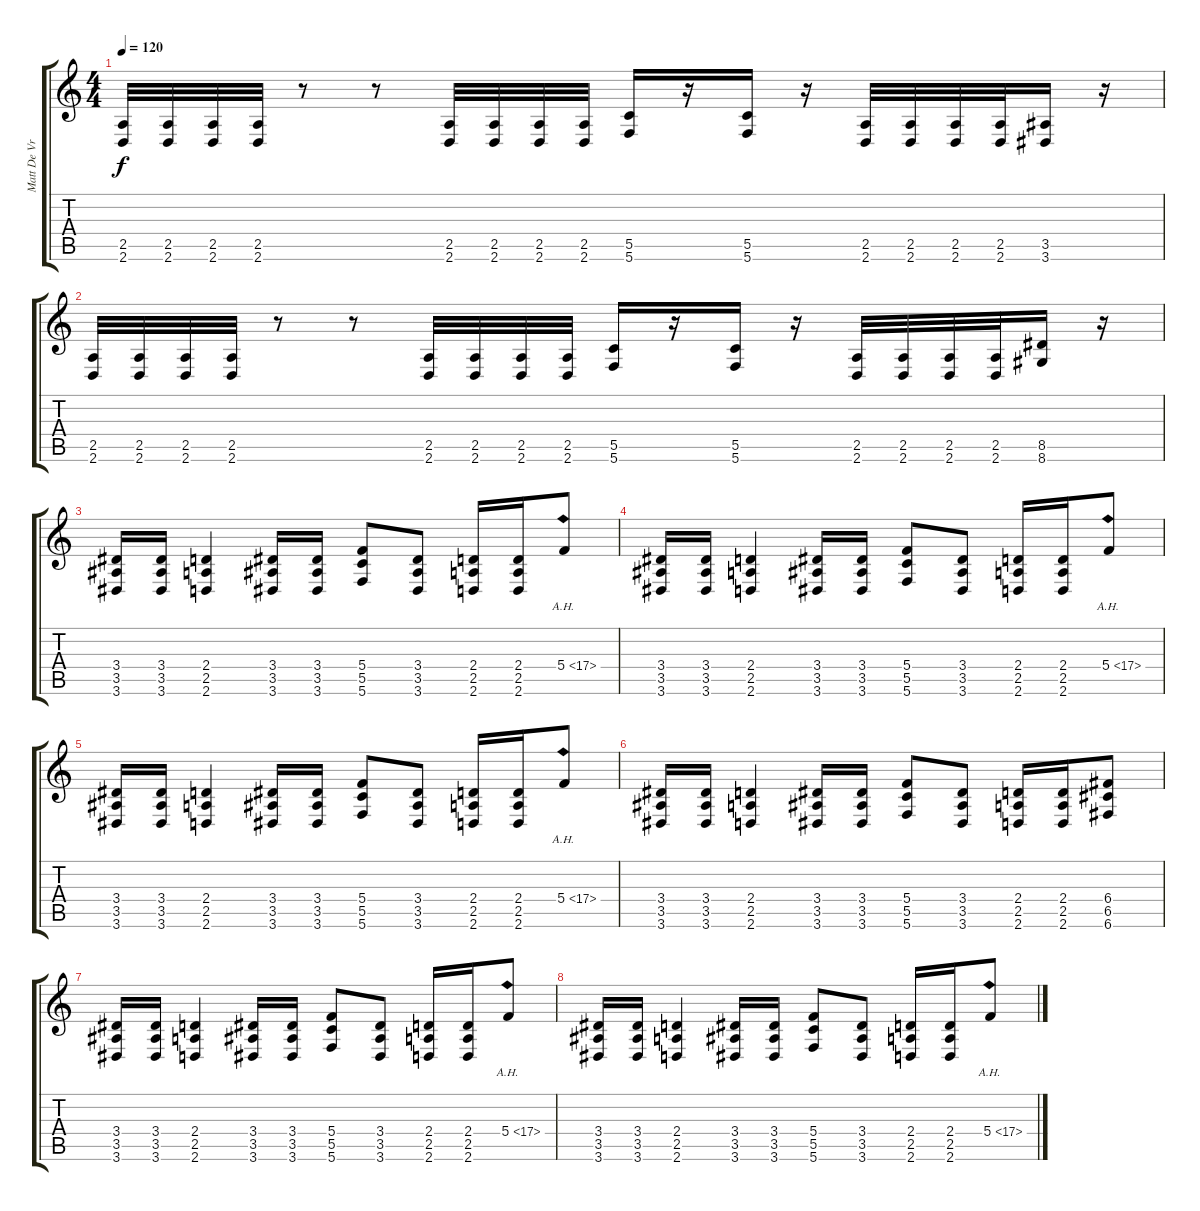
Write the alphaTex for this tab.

\track ("Matt De Vries" "Matt De Vr") {instrument distortionguitar}
\staff {score tabs}
\tuning (D4 A3 F3 C3 G2 C2) {hide}
\ts (4 4)
\tempo 120
\clef g2
\ks c
(2.5 2.6).32{dy f} (2.5 2.6).32 (2.5 2.6).32 (2.5 2.6).32 r.8 r.8 (2.5 2.6).32 (2.5 2.6).32 (2.5 2.6).32 (2.5 2.6).32 (5.5 5.6).16 r.16 (5.5 5.6).16 r.16 (2.5 2.6).32 (2.5 2.6).32 (2.5 2.6).32 (2.5 2.6).32 (3.5 3.6).16 r.16 |
(2.5 2.6).32 (2.5 2.6).32 (2.5 2.6).32 (2.5 2.6).32 r.8 r.8 (2.5 2.6).32 (2.5 2.6).32 (2.5 2.6).32 (2.5 2.6).32 (5.5 5.6).16 r.16 (5.5 5.6).16 r.16 (2.5 2.6).32 (2.5 2.6).32 (2.5 2.6).32 (2.5 2.6).32 (8.5 8.6).16 r.16 |
(3.4 3.5 3.6).16 (3.4 3.5 3.6).16 (2.4 2.5 2.6).4 (3.4 3.5 3.6).16 (3.4 3.5 3.6).16 (5.4 5.5 5.6).8 (3.4 3.5 3.6).8 (2.4 2.5 2.6).16 (2.4 2.5 2.6).16 5.4{ah 12}.8 |
(3.4 3.5 3.6).16 (3.4 3.5 3.6).16 (2.4 2.5 2.6).4 (3.4 3.5 3.6).16 (3.4 3.5 3.6).16 (5.4 5.5 5.6).8 (3.4 3.5 3.6).8 (2.4 2.5 2.6).16 (2.4 2.5 2.6).16 5.4{ah 12}.8 |
(3.4 3.5 3.6).16 (3.4 3.5 3.6).16 (2.4 2.5 2.6).4 (3.4 3.5 3.6).16 (3.4 3.5 3.6).16 (5.4 5.5 5.6).8 (3.4 3.5 3.6).8 (2.4 2.5 2.6).16 (2.4 2.5 2.6).16 5.4{ah 12}.8 |
(3.4 3.5 3.6).16 (3.4 3.5 3.6).16 (2.4 2.5 2.6).4 (3.4 3.5 3.6).16 (3.4 3.5 3.6).16 (5.4 5.5 5.6).8 (3.4 3.5 3.6).8 (2.4 2.5 2.6).16 (2.4 2.5 2.6).16 (6.4 6.5 6.6).8 |
(3.4 3.5 3.6).16 (3.4 3.5 3.6).16 (2.4 2.5 2.6).4 (3.4 3.5 3.6).16 (3.4 3.5 3.6).16 (5.4 5.5 5.6).8 (3.4 3.5 3.6).8 (2.4 2.5 2.6).16 (2.4 2.5 2.6).16 5.4{ah 12}.8 |
(3.4 3.5 3.6).16 (3.4 3.5 3.6).16 (2.4 2.5 2.6).4 (3.4 3.5 3.6).16 (3.4 3.5 3.6).16 (5.4 5.5 5.6).8 (3.4 3.5 3.6).8 (2.4 2.5 2.6).16 (2.4 2.5 2.6).16 5.4{ah 12}.8
